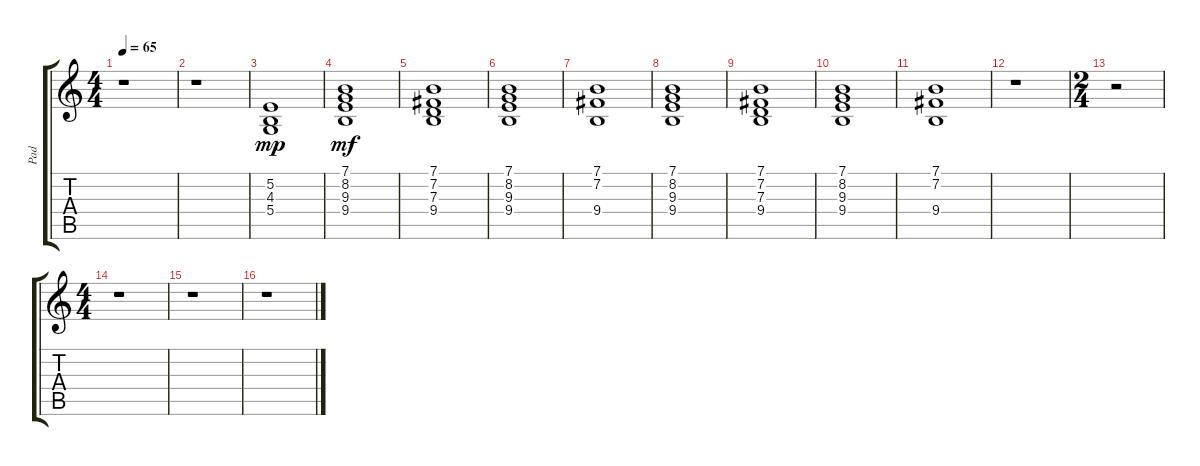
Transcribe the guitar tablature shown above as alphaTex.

\track ("Pad" "Pad") {instrument pad2warm}
\staff {score tabs}
\tuning (E4 B3 G3 D3 A2 E2) {hide}
\ts (4 4)
\tempo 65
\clef g2
\ks c
r.1{dy mf} |
r.1 |
(5.2 4.3 5.4).1{dy mp} |
(7.1 8.2 9.3 9.4).1{dy mf} |
(7.1 7.2 7.3 9.4).1 |
(7.1 8.2 9.3 9.4).1 |
(7.1 7.2 9.4).1 |
(7.1 8.2 9.3 9.4).1 |
(7.1 7.2 7.3 9.4).1 |
(7.1 8.2 9.3 9.4).1 |
(7.1 7.2 9.4).1 |
r.1 |
\ts (2 4)
r.2 |
\ts (4 4)
r.1 |
r.1 |
r.1
